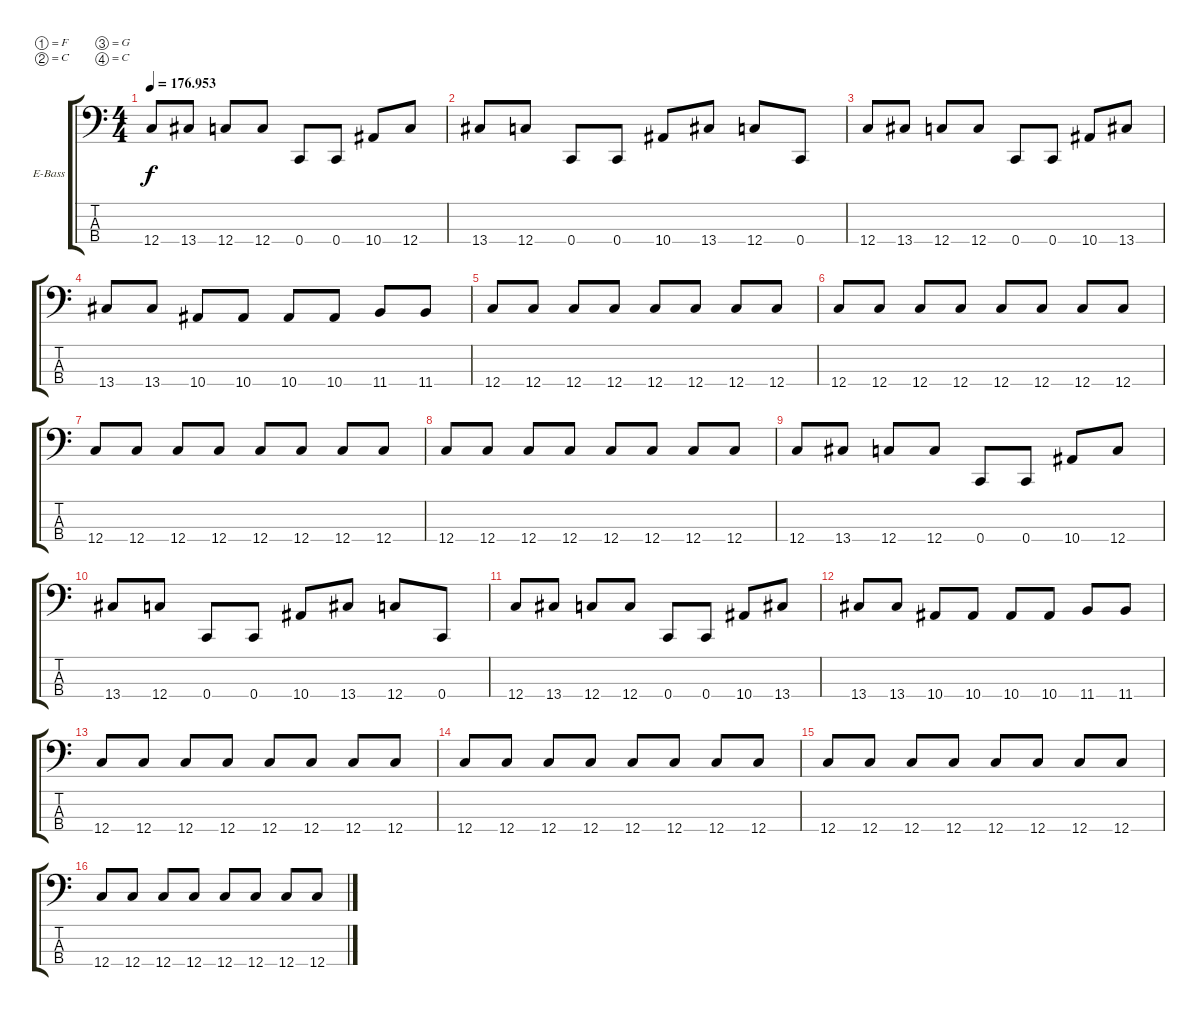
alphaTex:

\defaultSystemsLayout 4
\bracketExtendMode groupsimilarinstruments
\firstSystemTrackNameOrientation horizontal
\otherSystemsTrackNameOrientation horizontal
\track ("Olli" "E-Bass") {solo instrument electricbassfinger}
\staff {score tabs}
\tuning (F2 C2 G1 C1)
\ts (4 4)
\tempo
176.953
\accidentals auto
\clef f4
\ottava regular
\simile none
\ks c
12.4.8{dy f} 13.4.8 12.4.8 12.4.8 0.4.8 0.4.8 10.4.8 12.4.8 |
13.4.8 12.4.8 0.4.8 0.4.8 10.4.8 13.4.8 12.4.8 0.4.8 |
12.4.8 13.4.8 12.4.8 12.4.8 0.4.8 0.4.8 10.4.8 13.4.8 |
13.4.8 13.4.8 10.4.8 10.4.8 10.4.8 10.4.8 11.4.8 11.4.8 |
12.4.8 12.4.8 12.4.8 12.4.8 12.4.8 12.4.8 12.4.8 12.4.8 |
12.4.8 12.4.8 12.4.8 12.4.8 12.4.8 12.4.8 12.4.8 12.4.8 |
12.4.8 12.4.8 12.4.8 12.4.8 12.4.8 12.4.8 12.4.8 12.4.8 |
12.4.8 12.4.8 12.4.8 12.4.8 12.4.8 12.4.8 12.4.8 12.4.8 |
12.4.8 13.4.8 12.4.8 12.4.8 0.4.8 0.4.8 10.4.8 12.4.8 |
13.4.8 12.4.8 0.4.8 0.4.8 10.4.8 13.4.8 12.4.8 0.4.8 |
12.4.8 13.4.8 12.4.8 12.4.8 0.4.8 0.4.8 10.4.8 13.4.8 |
13.4.8 13.4.8 10.4.8 10.4.8 10.4.8 10.4.8 11.4.8 11.4.8 |
12.4.8 12.4.8 12.4.8 12.4.8 12.4.8 12.4.8 12.4.8 12.4.8 |
12.4.8 12.4.8 12.4.8 12.4.8 12.4.8 12.4.8 12.4.8 12.4.8 |
12.4.8 12.4.8 12.4.8 12.4.8 12.4.8 12.4.8 12.4.8 12.4.8 |
12.4.8 12.4.8 12.4.8 12.4.8 12.4.8 12.4.8 12.4.8 12.4.8
